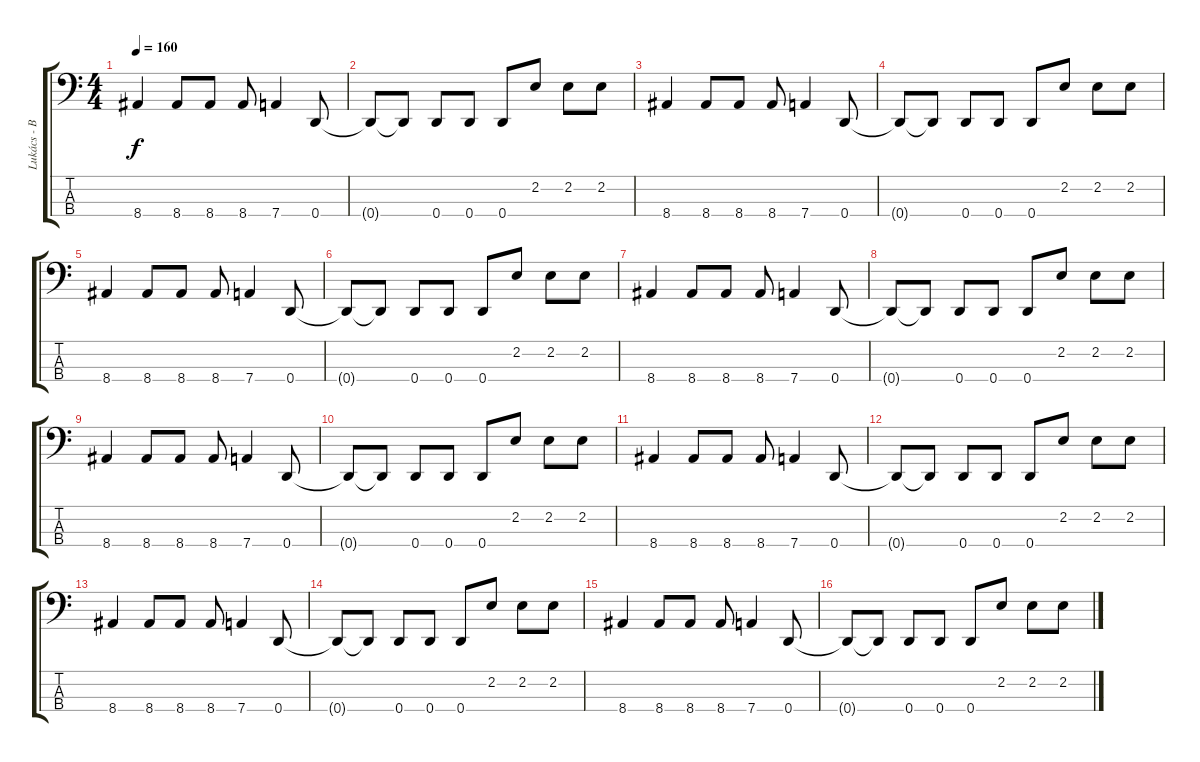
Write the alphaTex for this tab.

\track ("Lukács - Basszus" "Lukács - B") {instrument electricbasspick}
\staff {score tabs}
\tuning (G2 D2 A1 D1) {hide}
\ts (4 4)
\tempo 160
\clef f4
\ks c
8.4.4{dy f} 8.4.8 8.4.8 8.4.8 7.4.4 0.4.8 |
0.4{t}.8 0.4{t}.8 0.4.8 0.4.8 0.4.8 2.2.8 2.2.8 2.2.8 |
8.4.4 8.4.8 8.4.8 8.4.8 7.4.4 0.4.8 |
0.4{t}.8 0.4{t}.8 0.4.8 0.4.8 0.4.8 2.2.8 2.2.8 2.2.8 |
8.4.4 8.4.8 8.4.8 8.4.8 7.4.4 0.4.8 |
0.4{t}.8 0.4{t}.8 0.4.8 0.4.8 0.4.8 2.2.8 2.2.8 2.2.8 |
8.4.4 8.4.8 8.4.8 8.4.8 7.4.4 0.4.8 |
0.4{t}.8 0.4{t}.8 0.4.8 0.4.8 0.4.8 2.2.8 2.2.8 2.2.8 |
8.4.4 8.4.8 8.4.8 8.4.8 7.4.4 0.4.8 |
0.4{t}.8 0.4{t}.8 0.4.8 0.4.8 0.4.8 2.2.8 2.2.8 2.2.8 |
8.4.4 8.4.8 8.4.8 8.4.8 7.4.4 0.4.8 |
0.4{t}.8 0.4{t}.8 0.4.8 0.4.8 0.4.8 2.2.8 2.2.8 2.2.8 |
8.4.4 8.4.8 8.4.8 8.4.8 7.4.4 0.4.8 |
0.4{t}.8 0.4{t}.8 0.4.8 0.4.8 0.4.8 2.2.8 2.2.8 2.2.8 |
8.4.4 8.4.8 8.4.8 8.4.8 7.4.4 0.4.8 |
0.4{t}.8 0.4{t}.8 0.4.8 0.4.8 0.4.8 2.2.8 2.2.8 2.2.8
